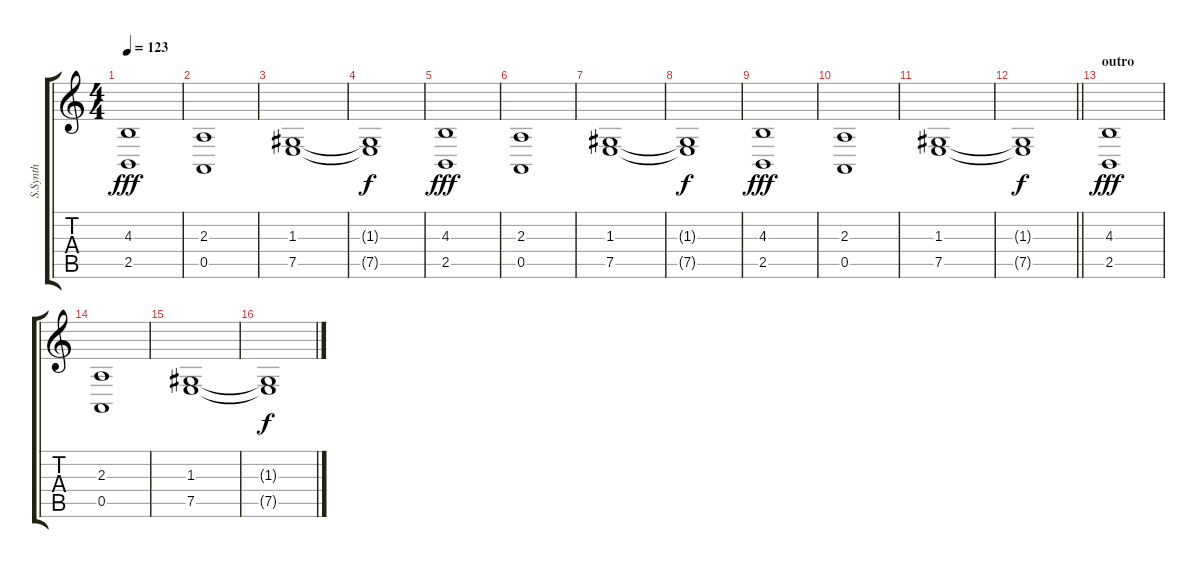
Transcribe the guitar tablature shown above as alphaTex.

\track ("S.Synth" "S.Synth") {instrument lead2sawtooth}
\staff {score tabs}
\tuning (E4 B3 G3 D3 A2 E2) {hide}
\ts (4 4)
\tempo 123
\clef g2
\ks c
(4.3 2.5).1{dy fff} |
(2.3 0.5).1 |
(1.3 7.5).1 |
(1.3{t} 7.5{t}).1{dy f} |
(4.3 2.5).1{dy fff} |
(2.3 0.5).1 |
(1.3 7.5).1 |
(1.3{t} 7.5{t}).1{dy f} |
(4.3 2.5).1{dy fff} |
(2.3 0.5).1 |
(1.3 7.5).1 |
\barLineRight lightlight
(1.3{t} 7.5{t}).1{dy f} |
\section ("" "outro")
(4.3 2.5).1{dy fff} |
(2.3 0.5).1 |
(1.3 7.5).1 |
(1.3{t} 7.5{t}).1{dy f}
